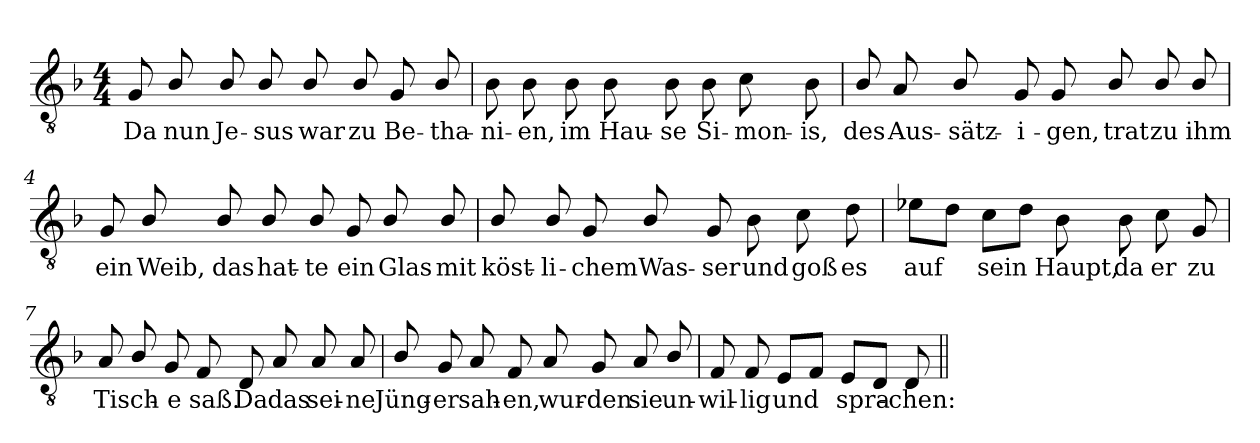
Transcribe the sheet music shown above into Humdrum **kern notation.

**kern	**text
*part1	*part1
*staff1	*staff1
!!LO:PB:g=z
*clefGv2	*
*k[b-]	*
*F:	*
*M4/4	*
=1	=1
!	!LO:LY:b:color=#000000
8Gi/	Da
!	!LO:LY:b:color=#000000
8B-i/	nun
!	!LO:LY:b:color=#000000
8B-i/	Je-
!	!LO:LY:b:color=#000000
8B-i/	-sus
!	!LO:LY:b:color=#000000
8B-i/	war
!	!LO:LY:b:color=#000000
8B-i/	zu
!	!LO:LY:b:color=#000000
8Gi/	Be-
!	!LO:LY:b:color=#000000
8B-i/	-tha-
=2	=2
!	!LO:LY:b:color=#000000
8B-i\	-ni-
!	!LO:LY:b:color=#000000
8B-i\	-en,
!	!LO:LY:b:color=#000000
8B-i\	im
!	!LO:LY:b:color=#000000
8B-i\	Hau-
!	!LO:LY:b:color=#000000
8B-i\	-se
!	!LO:LY:b:color=#000000
8B-i\	Si-
!	!LO:LY:b:color=#000000
8ci\	-mon-
!	!LO:LY:b:color=#000000
8B-i\	-is,
=3	=3
!	!LO:LY:b:color=#000000
8B-i/	des
!	!LO:LY:b:color=#000000
8Ai/	Aus-
!	!LO:LY:b:color=#000000
8B-i/	-sätz-
!	!LO:LY:b:color=#000000
8Gi/	-i-
!	!LO:LY:b:color=#000000
8Gi/	-gen,
!	!LO:LY:b:color=#000000
8B-i/	trat
!	!LO:LY:b:color=#000000
8B-i/	zu
!	!LO:LY:b:color=#000000
8B-i/	ihm
!!LO:LB:g=z
=4	=4
!	!LO:LY:b:color=#000000
8Gi/	ein
!	!LO:LY:b:color=#000000
8B-i/	Weib,
!	!LO:LY:b:color=#000000
8B-i/	das
!	!LO:LY:b:color=#000000
8B-i/	hat-
!	!LO:LY:b:color=#000000
8B-i/	-te
!	!LO:LY:b:color=#000000
8Gi/	ein
!	!LO:LY:b:color=#000000
8B-i/	Glas
!	!LO:LY:b:color=#000000
8B-i/	mit
=5	=5
!	!LO:LY:b:color=#000000
8B-i/	köst-
!	!LO:LY:b:color=#000000
8B-i/	-li-
!	!LO:LY:b:color=#000000
8Gi/	-chem
!	!LO:LY:b:color=#000000
8B-i/	Was-
!	!LO:LY:b:color=#000000
8Gi/	-ser
!	!LO:LY:b:color=#000000
8B-i\	und
!	!LO:LY:b:color=#000000
8ci\	goß
!	!LO:LY:b:color=#000000
8di\	es
=6	=6
!	!LO:LY:b:color=#000000
8e-Xi\L	auf
8di\J	.
!	!LO:LY:b:color=#000000
8ci\L	sein
8di\J	.
!	!LO:LY:b:color=#000000
8B-i\	Haupt,
!	!LO:LY:b:color=#000000
8B-i\	da
!	!LO:LY:b:color=#000000
8ci\	er
!	!LO:LY:b:color=#000000
8Gi/	zu
!!LO:LB:g=z
=7	=7
!	!LO:LY:b:color=#000000
8Ai/	Tisch-
8B-i/	.
!	!LO:LY:b:color=#000000
8Gi/	-e
!	!LO:LY:b:color=#000000
8Fi/	saß.
!	!LO:LY:b:color=#000000
8Di/	Da
!	!LO:LY:b:color=#000000
8Ai/	das
!	!LO:LY:b:color=#000000
8Ai/	sei-
!	!LO:LY:b:color=#000000
8Ai/	-ne
=8	=8
!	!LO:LY:b:color=#000000
8B-i/	Jüng-
!	!LO:LY:b:color=#000000
8Gi/	-er
!	!LO:LY:b:color=#000000
8Ai/	sah-
!	!LO:LY:b:color=#000000
8Fi/	-en,
!	!LO:LY:b:color=#000000
8Ai/	wur-
!	!LO:LY:b:color=#000000
8Gi/	-den
!	!LO:LY:b:color=#000000
8Ai/	sie
!	!LO:LY:b:color=#000000
8B-i/	un-
=9	=9
!	!LO:LY:b:color=#000000
8Fi/	-wil-
!	!LO:LY:b:color=#000000
8Fi/	-lig
!	!LO:LY:b:color=#000000
8Ei/L	und
8Fi/J	.
!	!LO:LY:b:color=#000000
8Ei/L	spra-
8Di/J	.
!	!LO:LY:b:color=#000000
8Di/	-chen:
=||	=||
*-	*-
